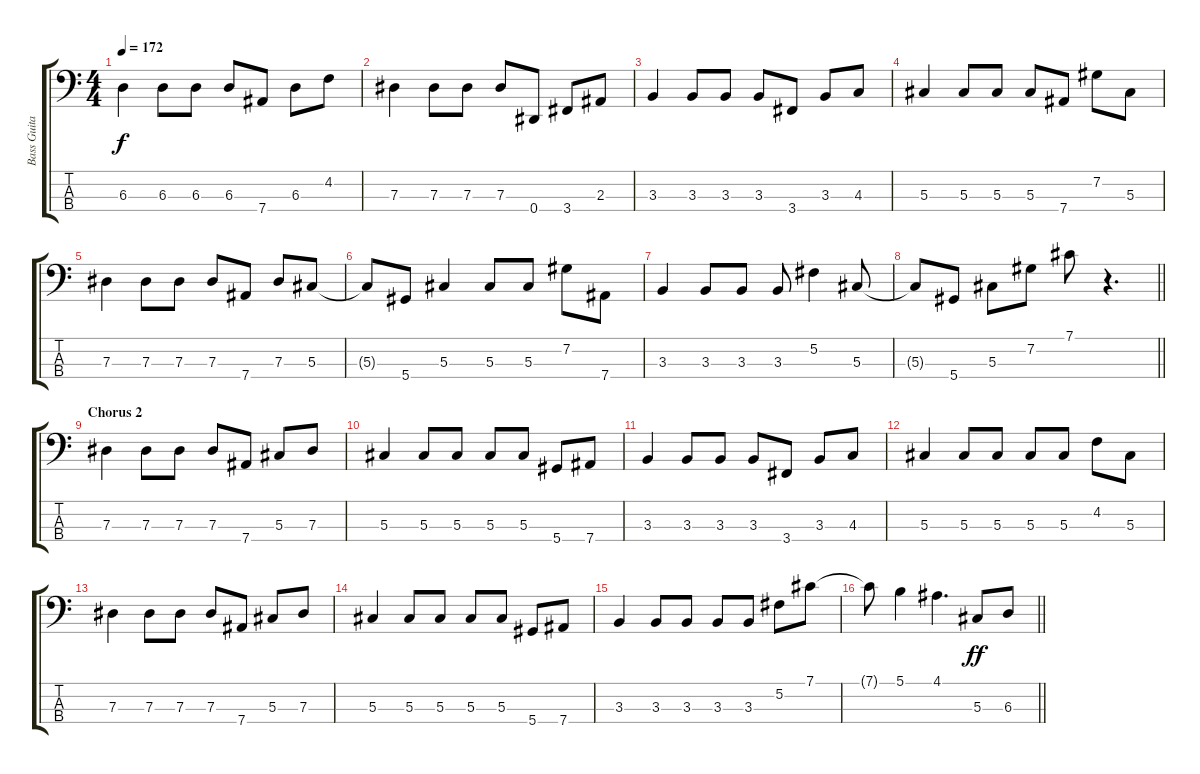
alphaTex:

\track ("Bass Guitar: Taiji" "Bass Guita") {instrument electricbassfinger}
\staff {score tabs}
\tuning (Gb2 Db2 Ab1 Eb1) {hide}
\ts (4 4)
\tempo 172
\clef f4
\ks c
6.3.4{dy f} 6.3.8 6.3.8 6.3.8 7.4.8 6.3.8 4.2.8 |
7.3.4 7.3.8 7.3.8 7.3.8 0.4.8 3.4.8 2.3.8 |
3.3.4 3.3.8 3.3.8 3.3.8 3.4.8 3.3.8 4.3.8 |
5.3.4 5.3.8 5.3.8 5.3.8 7.4.8 7.2.8 5.3.8 |
7.3.4 7.3.8 7.3.8 7.3.8 7.4.8 7.3.8 5.3.8 |
5.3{t}.8 5.4.8 5.3.4 5.3.8 5.3.8 7.2.8 7.4.8 |
3.3.4 3.3.8 3.3.8 3.3.8 5.2.4 5.3.8 |
\barLineRight lightlight
5.3{t}.8 5.4.8 5.3.8 7.2.8 7.1.8 r.4{d} |
\section ("" "Chorus 2")
7.3.4 7.3.8 7.3.8 7.3.8 7.4.8 5.3.8 7.3.8 |
5.3.4 5.3.8 5.3.8 5.3.8 5.3.8 5.4.8 7.4.8 |
3.3.4 3.3.8 3.3.8 3.3.8 3.4.8 3.3.8 4.3.8 |
5.3.4 5.3.8 5.3.8 5.3.8 5.3.8 4.2.8 5.3.8 |
7.3.4 7.3.8 7.3.8 7.3.8 7.4.8 5.3.8 7.3.8 |
5.3.4 5.3.8 5.3.8 5.3.8 5.3.8 5.4.8 7.4.8 |
3.3.4 3.3.8 3.3.8 3.3.8 3.3.8 5.2.8 7.1.8 |
\barLineRight lightlight
7.1{t}.8 5.1.4 4.1.4{d} 5.3.8{dy ff} 6.3.8
